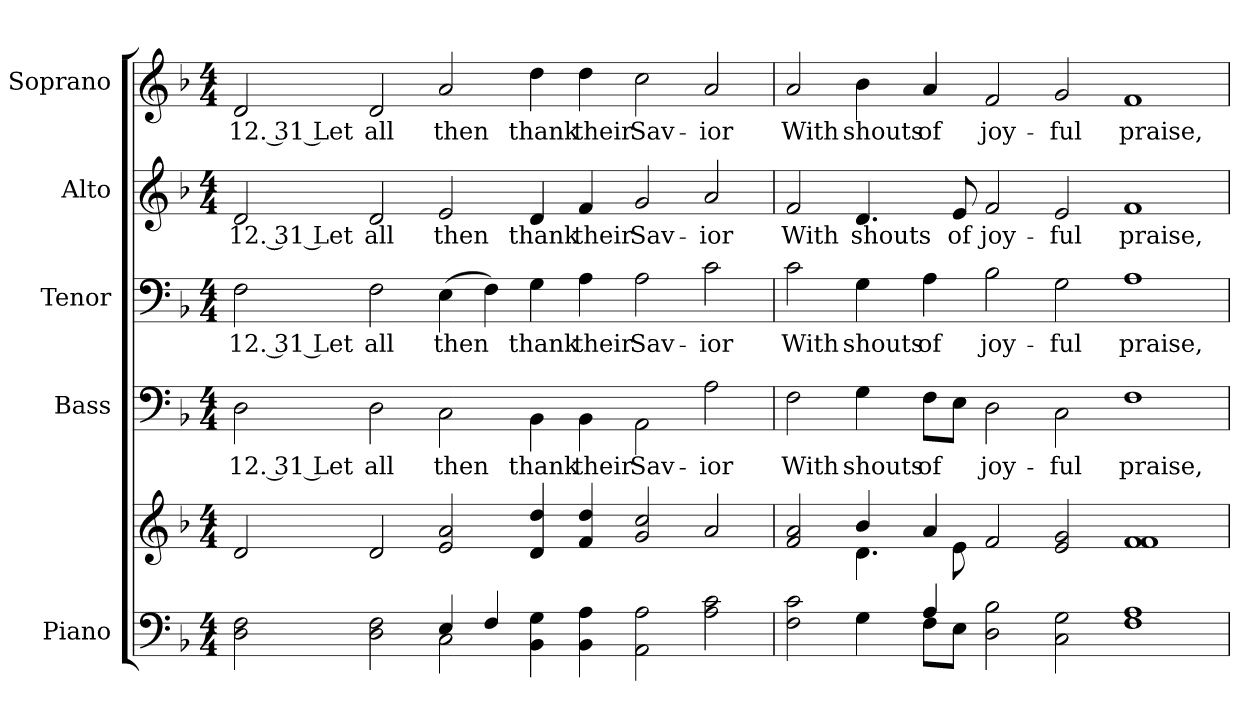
**kern	**kern	**kern	**text	**kern	**text	**kern	**text	**kern	**text
*part5	*part5	*part4	*part4	*part3	*part3	*part2	*part2	*part1	*part1
*staff6	*staff5	*staff4	*staff4	*staff3	*staff3	*staff2	*staff2	*staff1	*staff1
*I"Piano	*	*I"Bass	*	*I"Tenor	*	*I"Alto	*	*I"Soprano	*
*I'Pno.	*	*I'B.	*	*I'T.	*	*I'A.	*	*I'S.	*
!!LO:PB:g=z
*clefF4	*clefG2	*clefF4	*	*clefF4	*	*clefG2	*	*clefG2	*
*k[b-]	*k[b-]	*k[b-]	*	*k[b-]	*	*k[b-]	*	*k[b-]	*
*F:	*F:	*F:	*	*F:	*	*F:	*	*F:	*
*M4/4	*M4/4	*M4/4	*	*M4/4	*	*M4/4	*	*M4/4	*
*MM165	*MM165	*MM165	*	*MM165	*	*MM165	*	*MM165	*
=1	=1	=1	=1	=1	=1	=1	=1	=1	=1
*^	*	*	*	*	*	*	*	*	*
!	!	!	!	!LO:LY:b:color=#000000	!	!	!	!	!	!
!	!	!	!	!	!	!LO:LY:b:color=#000000	!	!	!	!
!	!	!	!	!	!	!	!	!LO:LY:b:color=#000000	!	!
!	!	!	!	!	!	!	!	!	!	!LO:LY:b:color=#000000
2Di\ 2Fi	1ryy	2di/	2Di\	12. 31 Let	2Fi\	12. 31 Let	2di/	12. 31 Let	2di/	12. 31 Let
!	!	!	!	!LO:LY:b:color=#000000	!	!	!	!	!	!
!	!	!	!	!	!	!LO:LY:b:color=#000000	!	!	!	!
!	!	!	!	!	!	!	!	!LO:LY:b:color=#000000	!	!
!	!	!	!	!	!	!	!	!	!	!LO:LY:b:color=#000000
2Di\ 2Fi	.	2di/	2Di\	all	2Fi\	all	2di/	all	2di/	all
!	!	!	!	!LO:LY:b:color=#000000	!	!	!	!	!	!
!	!	!	!	!	!	!LO:LY:b:color=#000000	!	!	!	!
!	!	!	!	!	!	!	!	!LO:LY:b:color=#000000	!	!
!	!	!	!	!	!	!	!	!	!	!LO:LY:b:color=#000000
4Ei/	2Ci\	2ei/ 2ai	2Ci\	then	(4Ei\	then	2ei/	then	2ai/	then
4Fi/	.	.	.	.	4Fi\)	.	.	.	.	.
!	!	!	!	!LO:LY:b:color=#000000	!	!	!	!	!	!
!	!	!	!	!	!	!LO:LY:b:color=#000000	!	!	!	!
!	!	!	!	!	!	!	!	!LO:LY:b:color=#000000	!	!
!	!	!	!	!	!	!	!	!	!	!LO:LY:b:color=#000000
4BB-i\ 4Gi	1.ryy	4di/ 4ddi	4BB-i\	thank	4Gi\	thank	4di/	thank	4ddi\	thank
!	!	!	!	!LO:LY:b:color=#000000	!	!	!	!	!	!
!	!	!	!	!	!	!LO:LY:b:color=#000000	!	!	!	!
!	!	!	!	!	!	!	!	!LO:LY:b:color=#000000	!	!
!	!	!	!	!	!	!	!	!	!	!LO:LY:b:color=#000000
4BB-i\ 4Ai	.	4fi/ 4ddi	4BB-i\	their	4Ai\	their	4fi/	their	4ddi\	their
!	!	!	!	!LO:LY:b:color=#000000	!	!	!	!	!	!
!	!	!	!	!	!	!LO:LY:b:color=#000000	!	!	!	!
!	!	!	!	!	!	!	!	!LO:LY:b:color=#000000	!	!
!	!	!	!	!	!	!	!	!	!	!LO:LY:b:color=#000000
2AAi\ 2Ai	.	2gi/ 2cci	2AAi\	Sav-	2Ai\	Sav-	2gi/	Sav-	2cci\	Sav-
!	!	!	!	!LO:LY:b:color=#000000	!	!	!	!	!	!
!	!	!	!	!	!	!LO:LY:b:color=#000000	!	!	!	!
!	!	!	!	!	!	!	!	!LO:LY:b:color=#000000	!	!
!	!	!	!	!	!	!	!	!	!	!LO:LY:b:color=#000000
2Ai\ 2ci	.	2ai/	2Ai\	-ior	2ci\	-ior	2ai/	-ior	2ai/	-ior
!!LO:PB:g=z
=2	=2	=2	=2	=2	=2	=2	=2	=2	=2	=2
*	*	*^	*	*	*	*	*	*	*	*
!	!	!	!	!	!LO:LY:b:color=#000000	!	!	!	!	!	!
!	!	!	!	!	!	!	!LO:LY:b:color=#000000	!	!	!	!
!	!	!	!	!	!	!	!	!	!LO:LY:b:color=#000000	!	!
!	!	!	!	!	!	!	!	!	!	!	!LO:LY:b:color=#000000
2Fi\ 2ci	2.ryy	2fi/ 2ai	2ryy	2Fi\	With	2ci\	With	2fi/	With	2ai/	With
!	!	!	!	!	!LO:LY:b:color=#000000	!	!	!	!	!	!
!	!	!	!	!	!	!	!LO:LY:b:color=#000000	!	!	!	!
!	!	!	!	!	!	!	!	!	!LO:LY:b:color=#000000	!	!
!	!	!	!	!	!	!	!	!	!	!	!LO:LY:b:color=#000000
4Gi\	.	4b-i/	4.di\	4Gi\	shouts	4Gi\	shouts	4.di/	shouts	4b-i\	shouts
!	!	!	!	!	!LO:LY:b:color=#000000	!	!	!	!	!	!
!	!	!	!	!	!	!	!LO:LY:b:color=#000000	!	!	!	!
!	!	!	!	!	!	!	!	!	!	!	!LO:LY:b:color=#000000
4Ai/	8Fi\L	4ai/	.	8Fi\L	of	4Ai\	of	.	.	4ai/	of
!	!	!	!	!	!	!	!	!	!LO:LY:b:color=#000000	!	!
.	8Ei\J	.	8ei\	8Ei\J	.	.	.	8ei/	of	.	.
!	!	!	!	!	!LO:LY:b:color=#000000	!	!	!	!	!	!
!	!	!	!	!	!	!	!LO:LY:b:color=#000000	!	!	!	!
!	!	!	!	!	!	!	!	!	!LO:LY:b:color=#000000	!	!
!	!	!	!	!	!	!	!	!	!	!	!LO:LY:b:color=#000000
2Di\ 2B-i	0ryy	2fi/	0ryy	2Di\	joy-	2B-i\	joy-	2fi/	joy-	2fi/	joy-
!	!	!	!	!	!LO:LY:b:color=#000000	!	!	!	!	!	!
!	!	!	!	!	!	!	!LO:LY:b:color=#000000	!	!	!	!
!	!	!	!	!	!	!	!	!	!LO:LY:b:color=#000000	!	!
!	!	!	!	!	!	!	!	!	!	!	!LO:LY:b:color=#000000
2Ci\ 2Gi	.	2ei/ 2gi	.	2Ci\	-ful	2Gi\	-ful	2ei/	-ful	2gi/	-ful
!	!	!	!	!	!LO:LY:b:color=#000000	!	!	!	!	!	!
!	!	!	!	!	!	!	!LO:LY:b:color=#000000	!	!	!	!
!	!	!	!	!	!	!	!	!	!LO:LY:b:color=#000000	!	!
!	!	!	!	!	!	!	!	!	!	!	!LO:LY:b:color=#000000
1Fi 1Ai	.	1fi 1fi	.	1Fi	praise,	1Ai	praise,	1fi	praise,	1fi	praise,
*v	*v	*	*	*	*	*	*	*	*	*	*
*	*v	*v	*	*	*	*	*	*	*	*
=	=	=	=	=	=	=	=	=	=
*-	*-	*-	*-	*-	*-	*-	*-	*-	*-
